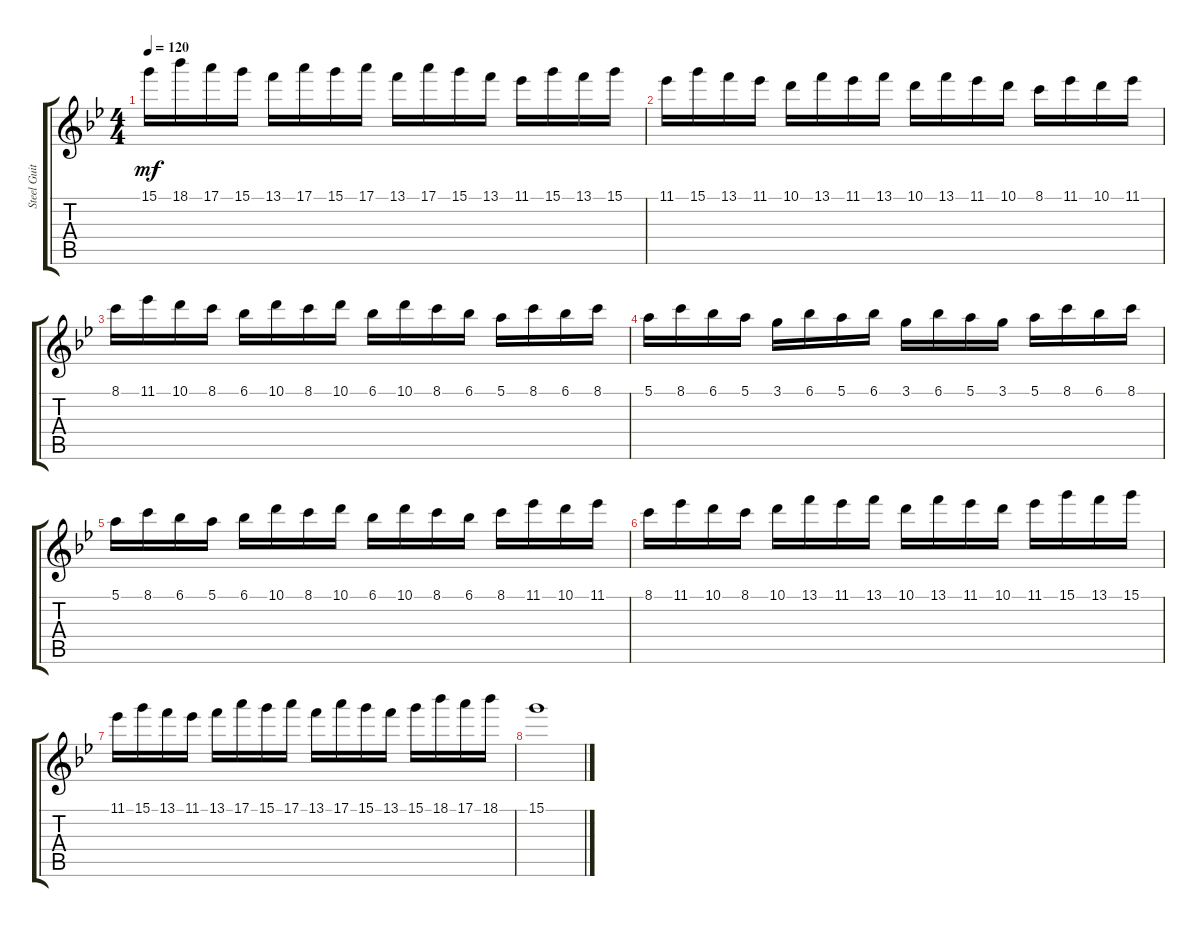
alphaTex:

\track ("Steel Guitar" "Steel Guit") {instrument acousticguitarsteel}
\staff {score tabs}
\tuning (E4 B3 G3 D3 A2 E2) {hide}
\ts (4 4)
\tempo 120
\clef g2
\ks gminor
15.1.16{dy mf instrument acousticguitarsteel} 18.1.16 17.1.16 15.1.16 13.1.16 17.1.16 15.1.16 17.1.16 13.1.16 17.1.16 15.1.16 13.1.16 11.1.16 15.1.16 13.1.16 15.1.16 |
11.1.16 15.1.16 13.1.16 11.1.16 10.1.16 13.1.16 11.1.16 13.1.16 10.1.16 13.1.16 11.1.16 10.1.16 8.1.16 11.1.16 10.1.16 11.1.16 |
8.1.16 11.1.16 10.1.16 8.1.16 6.1.16 10.1.16 8.1.16 10.1.16 6.1.16 10.1.16 8.1.16 6.1.16 5.1.16 8.1.16 6.1.16 8.1.16 |
5.1.16 8.1.16 6.1.16 5.1.16 3.1.16 6.1.16 5.1.16 6.1.16 3.1.16 6.1.16 5.1.16 3.1.16 5.1.16 8.1.16 6.1.16 8.1.16 |
5.1.16 8.1.16 6.1.16 5.1.16 6.1.16 10.1.16 8.1.16 10.1.16 6.1.16 10.1.16 8.1.16 6.1.16 8.1.16 11.1.16 10.1.16 11.1.16 |
8.1.16 11.1.16 10.1.16 8.1.16 10.1.16 13.1.16 11.1.16 13.1.16 10.1.16 13.1.16 11.1.16 10.1.16 11.1.16 15.1.16 13.1.16 15.1.16 |
11.1.16 15.1.16 13.1.16 11.1.16 13.1.16 17.1.16 15.1.16 17.1.16 13.1.16 17.1.16 15.1.16 13.1.16 15.1.16 18.1.16 17.1.16 18.1.16 |
15.1.1
